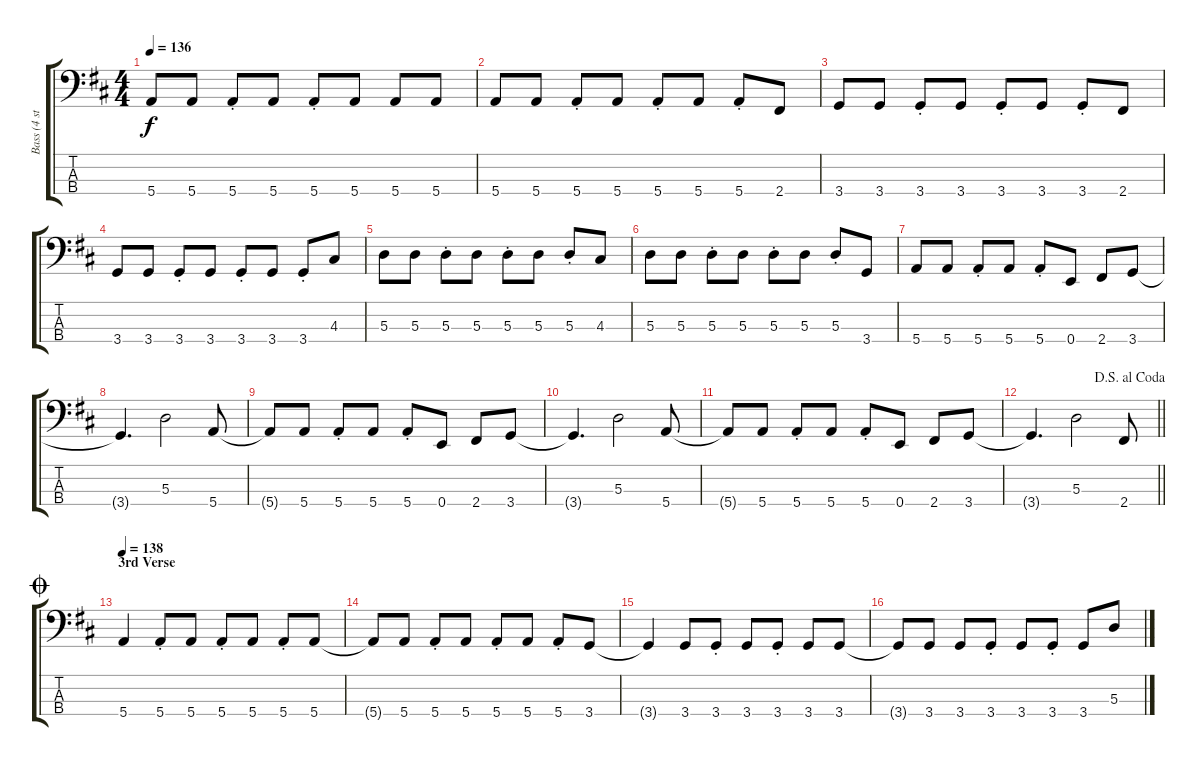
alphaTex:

\track ("Bass (4 string)" "Bass (4 st") {instrument electricbasspick}
\staff {score tabs}
\tuning (G2 D2 A1 E1) {hide}
\ts (4 4)
\tempo 136
\clef f4
\ks d
5.4{t}.8{dy f} 5.4.8 5.4{st}.8 5.4.8 5.4{st}.8 5.4.8 5.4.8 5.4.8 |
5.4.8 5.4.8 5.4{st}.8 5.4.8 5.4{st}.8 5.4.8 5.4{st}.8 2.4.8 |
3.4.8 3.4.8 3.4{st}.8 3.4.8 3.4{st}.8 3.4.8 3.4{st}.8 2.4.8 |
3.4.8 3.4.8 3.4{st}.8 3.4.8 3.4{st}.8 3.4.8 3.4{st}.8 4.3.8 |
5.3.8 5.3.8 5.3{st}.8 5.3.8 5.3{st}.8 5.3.8 5.3{st}.8 4.3.8 |
5.3.8 5.3.8 5.3{st}.8 5.3.8 5.3{st}.8 5.3.8 5.3{st}.8 3.4.8 |
5.4.8 5.4.8 5.4{st}.8 5.4.8 5.4{st}.8 0.4.8 2.4.8 3.4.8 |
3.4{t}.4{d} 5.3.2 5.4.8 |
5.4{t}.8 5.4.8 5.4{st}.8 5.4.8 5.4{st}.8 0.4.8 2.4.8 3.4.8 |
3.4{t}.4{d} 5.3.2 5.4.8 |
5.4{t}.8 5.4.8 5.4{st}.8 5.4.8 5.4{st}.8 0.4.8 2.4.8 3.4.8 |
\jump dalsegnoalcoda
\barLineRight lightlight
3.4{t}.4{d} 5.3.2 2.4.8 |
\section ("" "3rd Verse")
\jump coda
\tempo 138
5.4.4 5.4{st}.8 5.4.8 5.4{st}.8 5.4.8 5.4{st}.8 5.4.8 |
5.4{t}.8 5.4.8 5.4{st}.8 5.4.8 5.4{st}.8 5.4.8 5.4{st}.8 3.4.8 |
3.4{t}.4 3.4.8 3.4{st}.8 3.4.8 3.4{st}.8 3.4.8 3.4.8 |
3.4{t}.8 3.4.8 3.4.8 3.4{st}.8 3.4.8 3.4{st}.8 3.4.8 5.3.8
